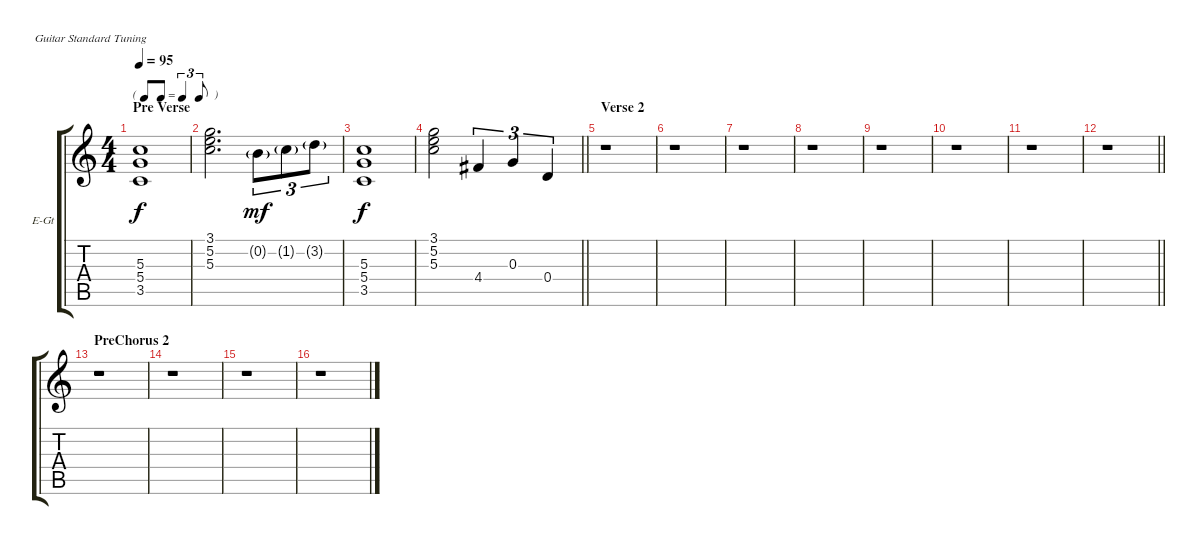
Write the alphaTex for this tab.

\bracketExtendMode groupsimilarinstruments
\firstSystemTrackNameOrientation horizontal
\otherSystemsTrackNameOrientation horizontal
\track ("Track 2" "E-Gt") {instrument overdrivenguitar}
\staff {score tabs}
\tuning (E4 B3 G3 D3 A2 E2)
\ts (4 4)
\tf triplet8th
\section ("" "Pre Verse")
\tempo 95
\clef g2
\ks c
(5.3 5.4 3.5).1{dy f} |
(3.1 5.2 5.3).2{d} 0.2{g}.8{tu (3 2) dy mf} 1.2{g}.8{tu (3 2)} 3.2{g}.8{tu (3 2)} |
(5.3 5.4 3.5).1{dy f} |
\barLineRight lightlight
(3.1 5.2 5.3).2 4.4.4{tu (3 2)} 0.3.4{tu (3 2)} 0.4.4{tu (3 2)} |
\section ("" "Verse 2")
r.1 |
r.1 |
r.1 |
r.1 |
r.1 |
r.1 |
r.1 |
\barLineRight lightlight
r.1 |
\section ("" "PreChorus 2")
r.1 |
r.1 |
r.1 |
r.1
